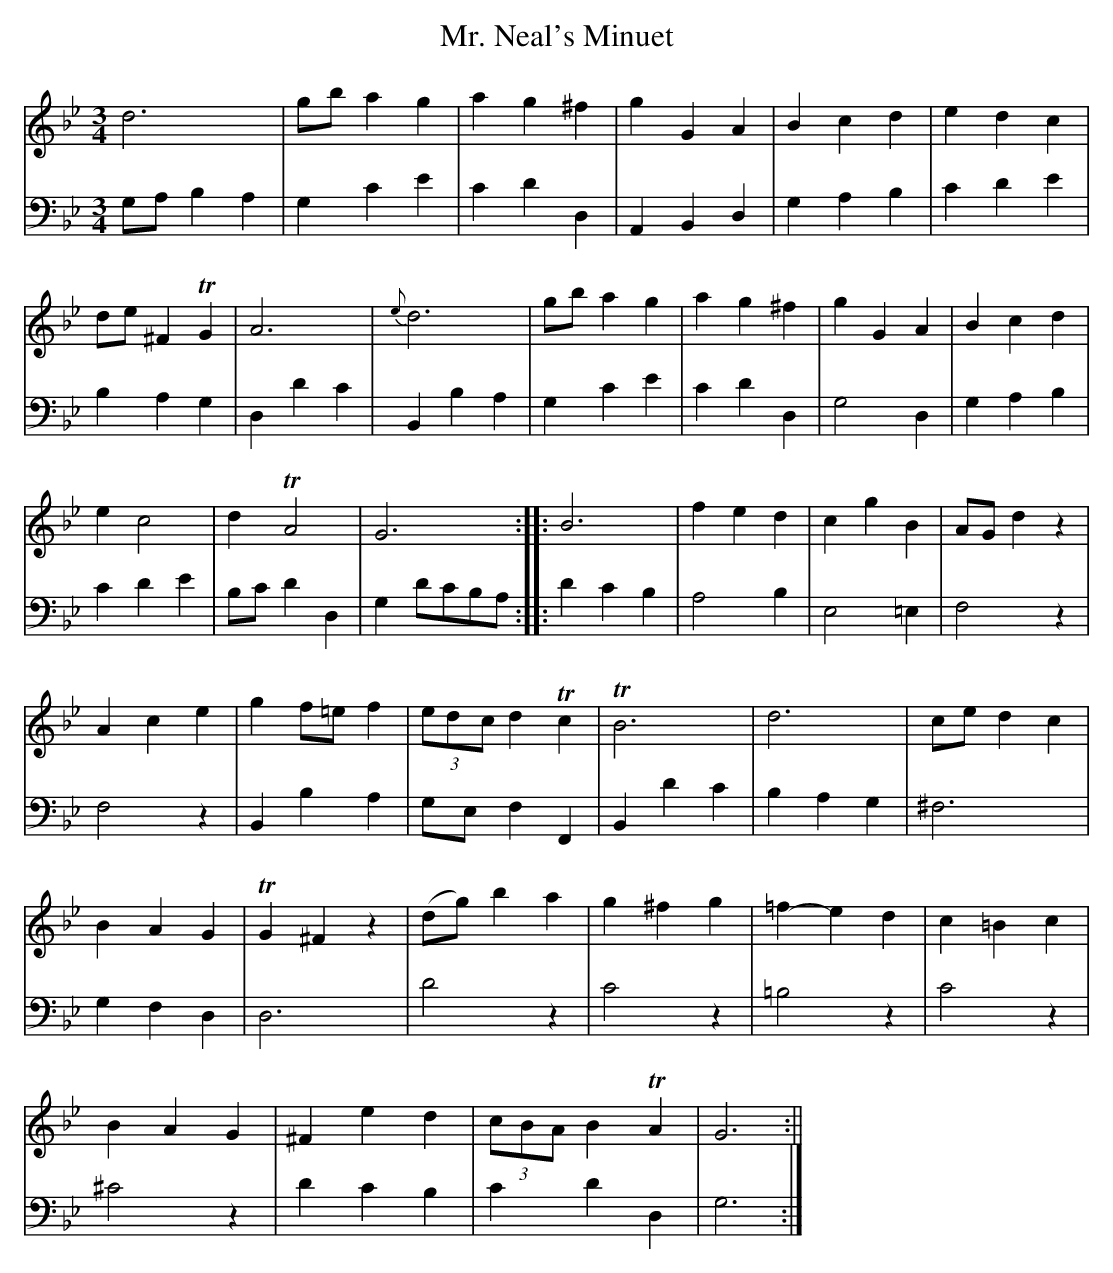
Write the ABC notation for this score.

X:1
T:Mr. Neal's Minuet
M:3/4
L:1/8
K:Gmin
V:1
d6|gba2g2|a2g2^f2|g2G2A2|B2c2d2 |e2d2c2|
de ^F2TG2|A6|{e}d6|gba2g2|a2g2^f2|g2G2A2|B2c2d2|
e2c4|d2TA4|G6::B6|f2e2d2|c2g2B2|AG d2z2|
A2c2e2|g2f=ef2|(3edc d2Tc2|TB6|d6|ced2c2|
B2A2G2|TG2^F2 z2|(dg) b2a2|g2^f2g2|=f2-e2d2|c2=B2c2|
B2A2G2|^F2e2d2|(3cBA B2TA2|G6:||
V:2 clef = bass
G,A,B,2A,2|G,2C2E2|C2D2D,2|A,,2B,,2D,2|G,2A,2B,2|C2D2E2|
B,2A,2G,2|D,2D2C2|B,,2B,2A,2|G,2C2E2|C2D2D,2|G,4D,2|G,2A,2B,2|
C2D2E2|B,CD2D,2|G,2 DCB,A,::D2C2B,2|A,4B,2|E,4=E,2|F,4z2|
F,4z2|B,,2B,2A,2|G,E,F,2F,,2|B,,2D2C2|B,2A,2G,2|^F,6|
G,2F,2D,2|D,6|D4z2|C4z2|=B,4z2|C4z2|
^C4z2|D2C2B,2|C2D2D,2|G,6:|
